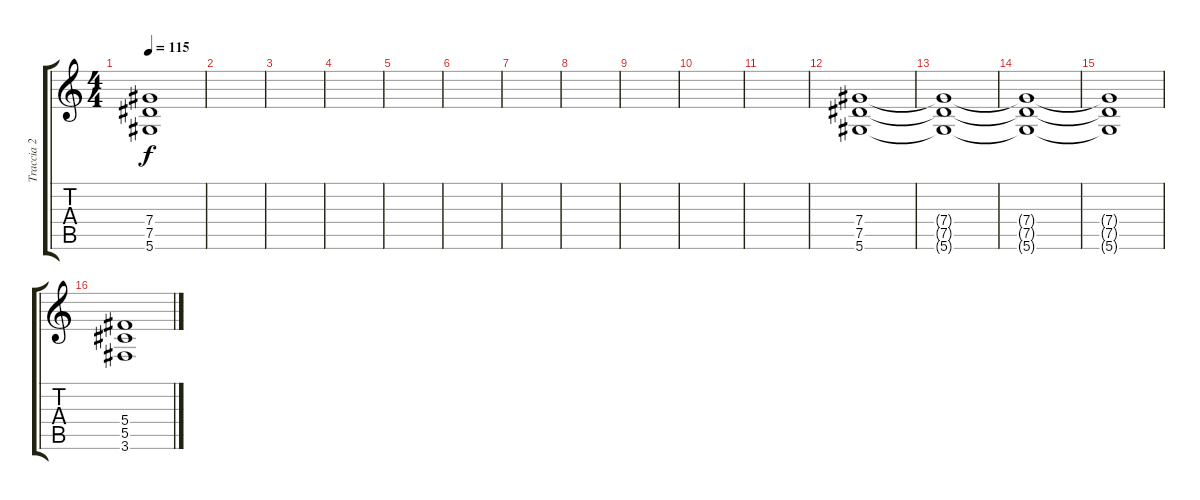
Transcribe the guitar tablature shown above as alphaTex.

\track ("Traccia 2" "Traccia 2") {instrument distortionguitar}
\staff {score tabs}
\tuning (Eb4 Bb3 Gb3 Db3 Ab2 Eb2) {hide}
\ts (4 4)
\tempo 115
\clef g2
\ks c
(7.4{t} 7.5{t} 5.6{t}).1{dy f} |
|
|
|
|
|
|
|
|
|
|
(7.4 7.5 5.6).1{volume 12} |
(7.4{t} 7.5{t} 5.6{t}).1 |
(7.4{t} 7.5{t} 5.6{t}).1 |
(7.4{t} 7.5{t} 5.6{t}).1 |
(5.4 5.5 3.6).1
